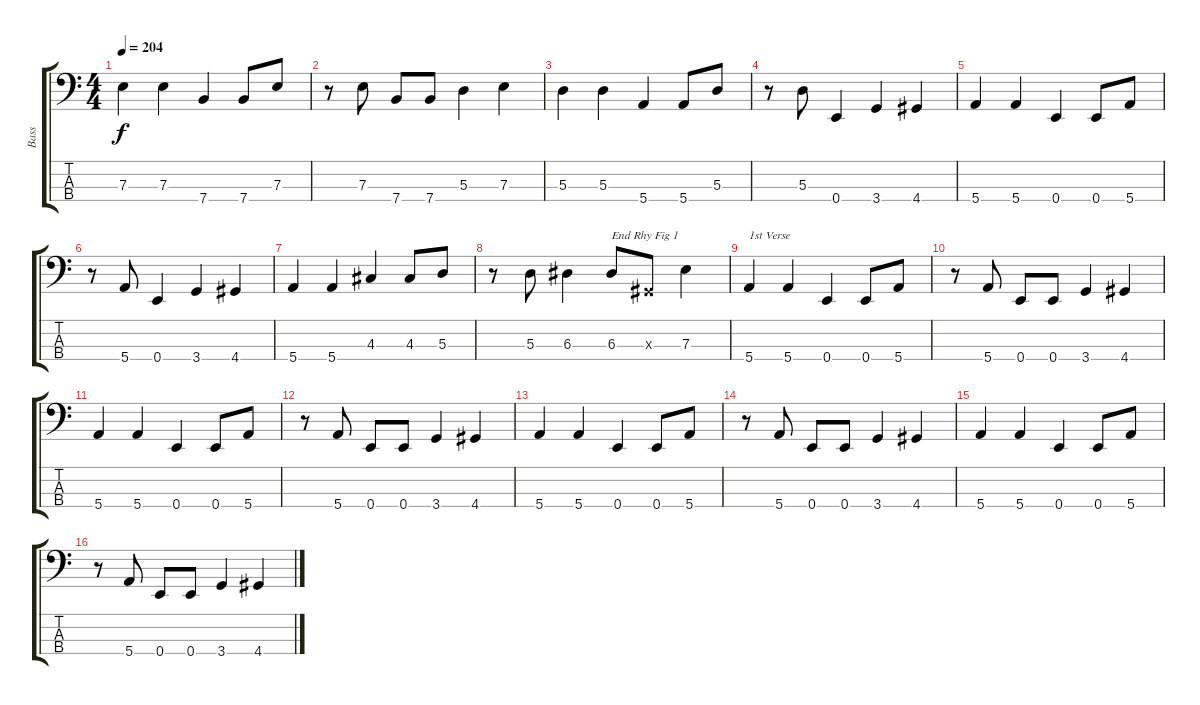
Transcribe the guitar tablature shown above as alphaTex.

\track ("Bass" "Bass") {instrument electricbassfinger}
\staff {score tabs}
\tuning (G2 D2 A1 E1) {hide}
\ts (4 4)
\tempo 204
\clef f4
\ks c
7.3.4{dy f} 7.3.4 7.4.4 7.4.8 7.3.8 |
r.8 7.3.8 7.4.8 7.4.8 5.3.4 7.3.4 |
5.3.4 5.3.4 5.4.4 5.4.8 5.3.8 |
r.8 5.3.8 0.4.4 3.4.4 4.4.4 |
5.4.4 5.4.4 0.4.4 0.4.8 5.4.8 |
r.8 5.4.8 0.4.4 3.4.4 4.4.4 |
5.4.4 5.4.4 4.3.4 4.3.8 5.3.8 |
r.8 5.3.8 6.3.4 6.3.8{txt "End Rhy Fig 1"} -1.3{x}.8 7.3.4 |
5.4.4{txt "1st Verse"} 5.4.4 0.4.4 0.4.8 5.4.8 |
r.8 5.4.8 0.4.8 0.4.8 3.4.4 4.4.4 |
5.4.4 5.4.4 0.4.4 0.4.8 5.4.8 |
r.8 5.4.8 0.4.8 0.4.8 3.4.4 4.4.4 |
5.4.4 5.4.4 0.4.4 0.4.8 5.4.8 |
r.8 5.4.8 0.4.8 0.4.8 3.4.4 4.4.4 |
5.4.4 5.4.4 0.4.4 0.4.8 5.4.8 |
r.8 5.4.8 0.4.8 0.4.8 3.4.4 4.4.4
